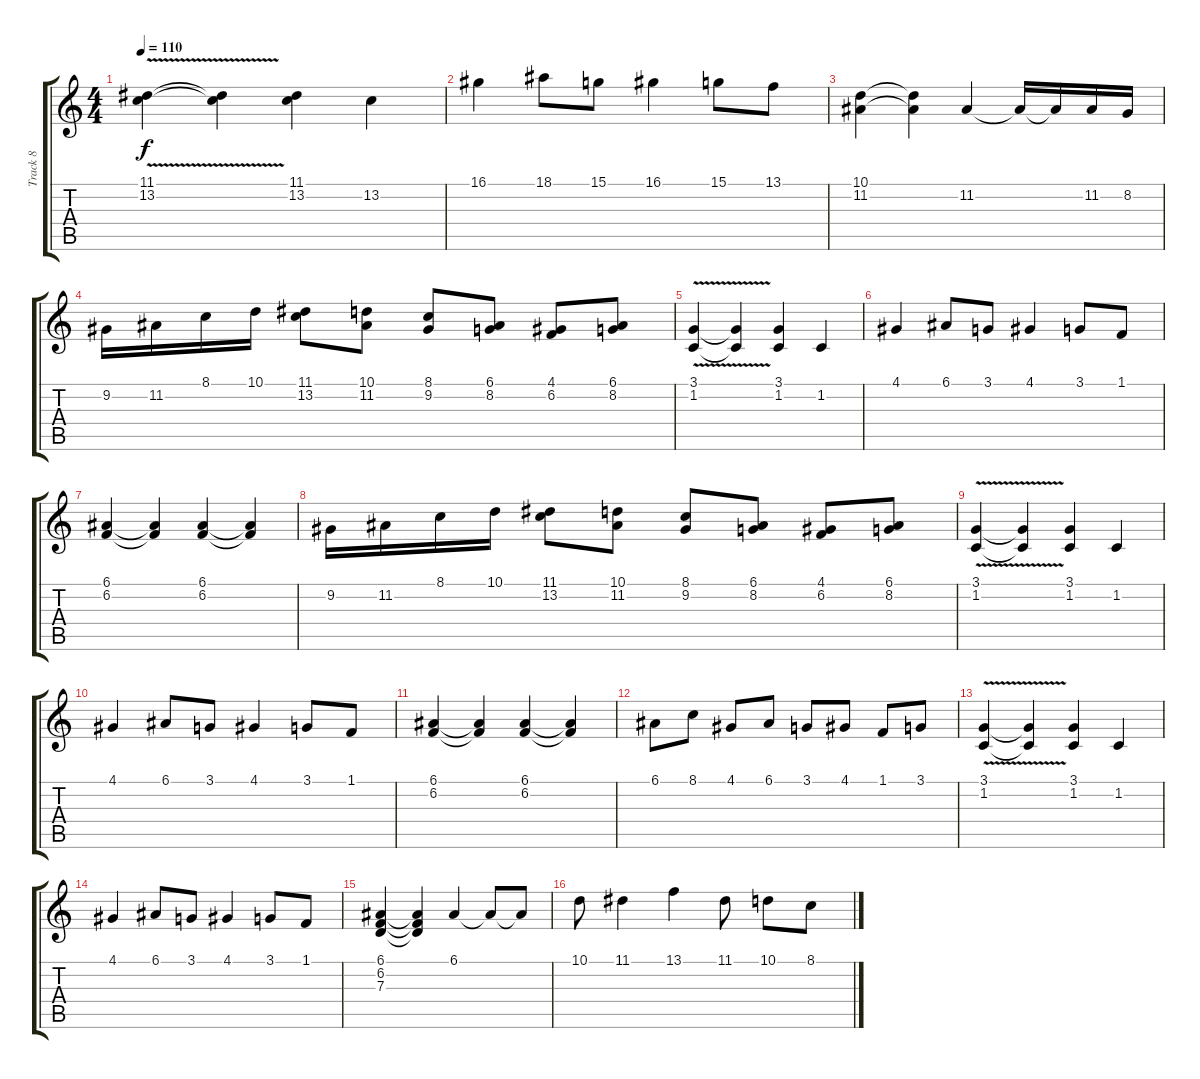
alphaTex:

\track ("Track 8" "Track 8") {instrument orchestralharp}
\staff {score tabs}
\tuning (E4 B3 G3 D3 A2 E2) {hide}
\ts (4 4)
\tempo 110
\clef g2
\ks c
(11.1{v} 13.2).4{dy f} (11.1{t} 13.2{t}).4 (11.1 13.2).4 13.2.4 |
16.1.4 18.1.8 15.1.8 16.1.4 15.1.8 13.1.8 |
(10.1 11.2).4 (10.1{t} 11.2{t}).4 11.2.4 11.2{t}.16 11.2{t}.16 11.2.16 8.2.16 |
9.2.16 11.2.16 8.1.16 10.1.16 (11.1 13.2).8 (10.1 11.2).8 (8.1 9.2).8 (6.1 8.2).8 (4.1 6.2).8 (6.1 8.2).8 |
(3.1{v} 1.2{v}).4 (3.1{t} 1.2{t}).4 (3.1 1.2).4 1.2.4 |
4.1.4 6.1.8 3.1.8 4.1.4 3.1.8 1.1.8 |
(6.1 6.2).4 (6.1{t} 6.2{t}).4 (6.1 6.2).4 (6.1{t} 6.2{t}).4 |
9.2.16 11.2.16 8.1.16 10.1.16 (11.1 13.2).8 (10.1 11.2).8 (8.1 9.2).8 (6.1 8.2).8 (4.1 6.2).8 (6.1 8.2).8 |
(3.1{v} 1.2{v}).4 (3.1{t} 1.2{t}).4 (3.1 1.2).4 1.2.4 |
4.1.4 6.1.8 3.1.8 4.1.4 3.1.8 1.1.8 |
(6.1 6.2).4 (6.1{t} 6.2{t}).4 (6.1 6.2).4 (6.1{t} 6.2{t}).4 |
6.1.8 8.1.8 4.1.8 6.1.8 3.1.8 4.1.8 1.1.8 3.1.8 |
(3.1{v} 1.2{v}).4 (3.1{t} 1.2{t}).4 (3.1 1.2).4 1.2.4 |
4.1.4 6.1.8 3.1.8 4.1.4 3.1.8 1.1.8 |
(6.1 6.2 7.3).4 (6.1{t} 6.2{t} 7.3{t}).4 6.1.4 6.1{t}.8 6.1{t}.8 |
10.1.8 11.1.4 13.1.4 11.1.8 10.1.8 8.1.8
